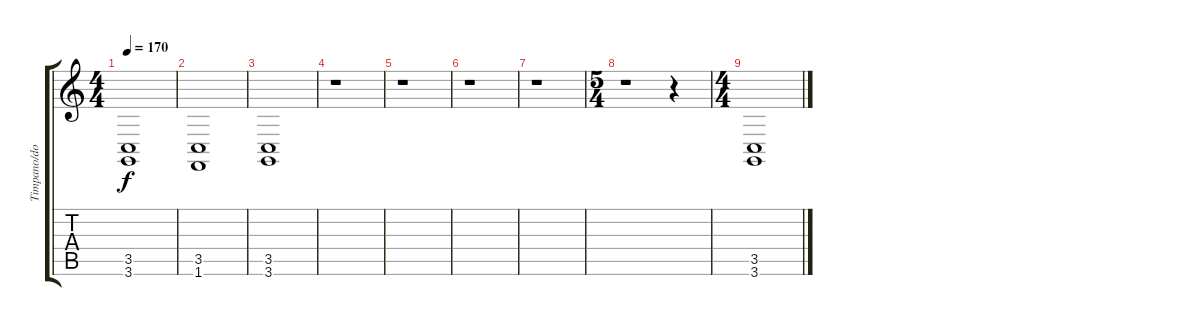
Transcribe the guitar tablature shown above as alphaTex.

\track ("Timpano/dobras" "Timpano/do") {instrument timpani}
\staff {score tabs}
\tuning (E4 B3 G3 D3 A2 E2) {hide}
\ts (4 4)
\tempo 170
\clef g2
\ks c
(3.5 3.6).1{dy f} |
(3.5 1.6).1 |
(3.5 3.6).1 |
r.1 |
r.1 |
r.1 |
r.1 |
\ts (5 4)
r.1 r.4 |
\ts (4 4)
(3.5 3.6).1
